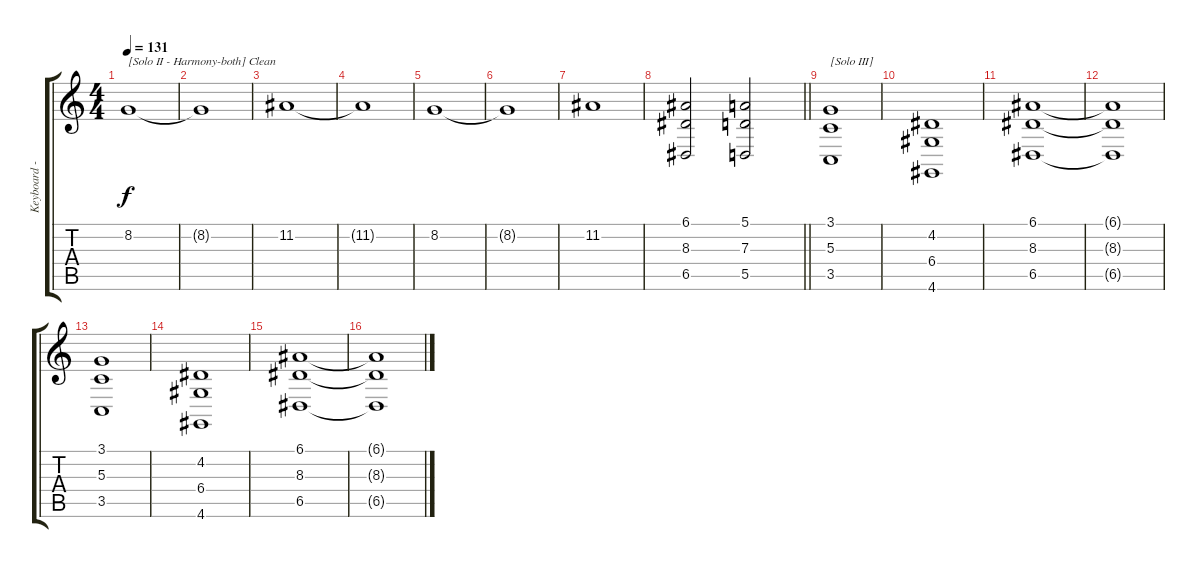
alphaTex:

\track ("Keyboard - Strings" "Keyboard -") {instrument stringensemble1}
\staff {score tabs}
\tuning (E4 B3 G3 D3 A2 E2) {hide}
\ts (4 4)
\tempo 131
\clef g2
\ks c
8.2.1{txt "[Solo II - Harmony-both] Clean" dy f volume 8 instrument stringensemble2} |
8.2{t}.1 |
11.2.1 |
11.2{t}.1 |
8.2.1 |
8.2{t}.1 |
11.2.1 |
\barLineRight lightlight
(6.1 8.3 6.5).2{volume 10 instrument stringensemble1} (5.1 7.3 5.5).2 |
(3.1 5.3 3.5).1{txt "[Solo III]"} |
(4.2 6.4 4.6).1 |
(6.1 8.3 6.5).1 |
(6.1{t} 8.3{t} 6.5{t}).1 |
(3.1 5.3 3.5).1 |
(4.2 6.4 4.6).1 |
(6.1 8.3 6.5).1 |
(6.1{t} 8.3{t} 6.5{t}).1
